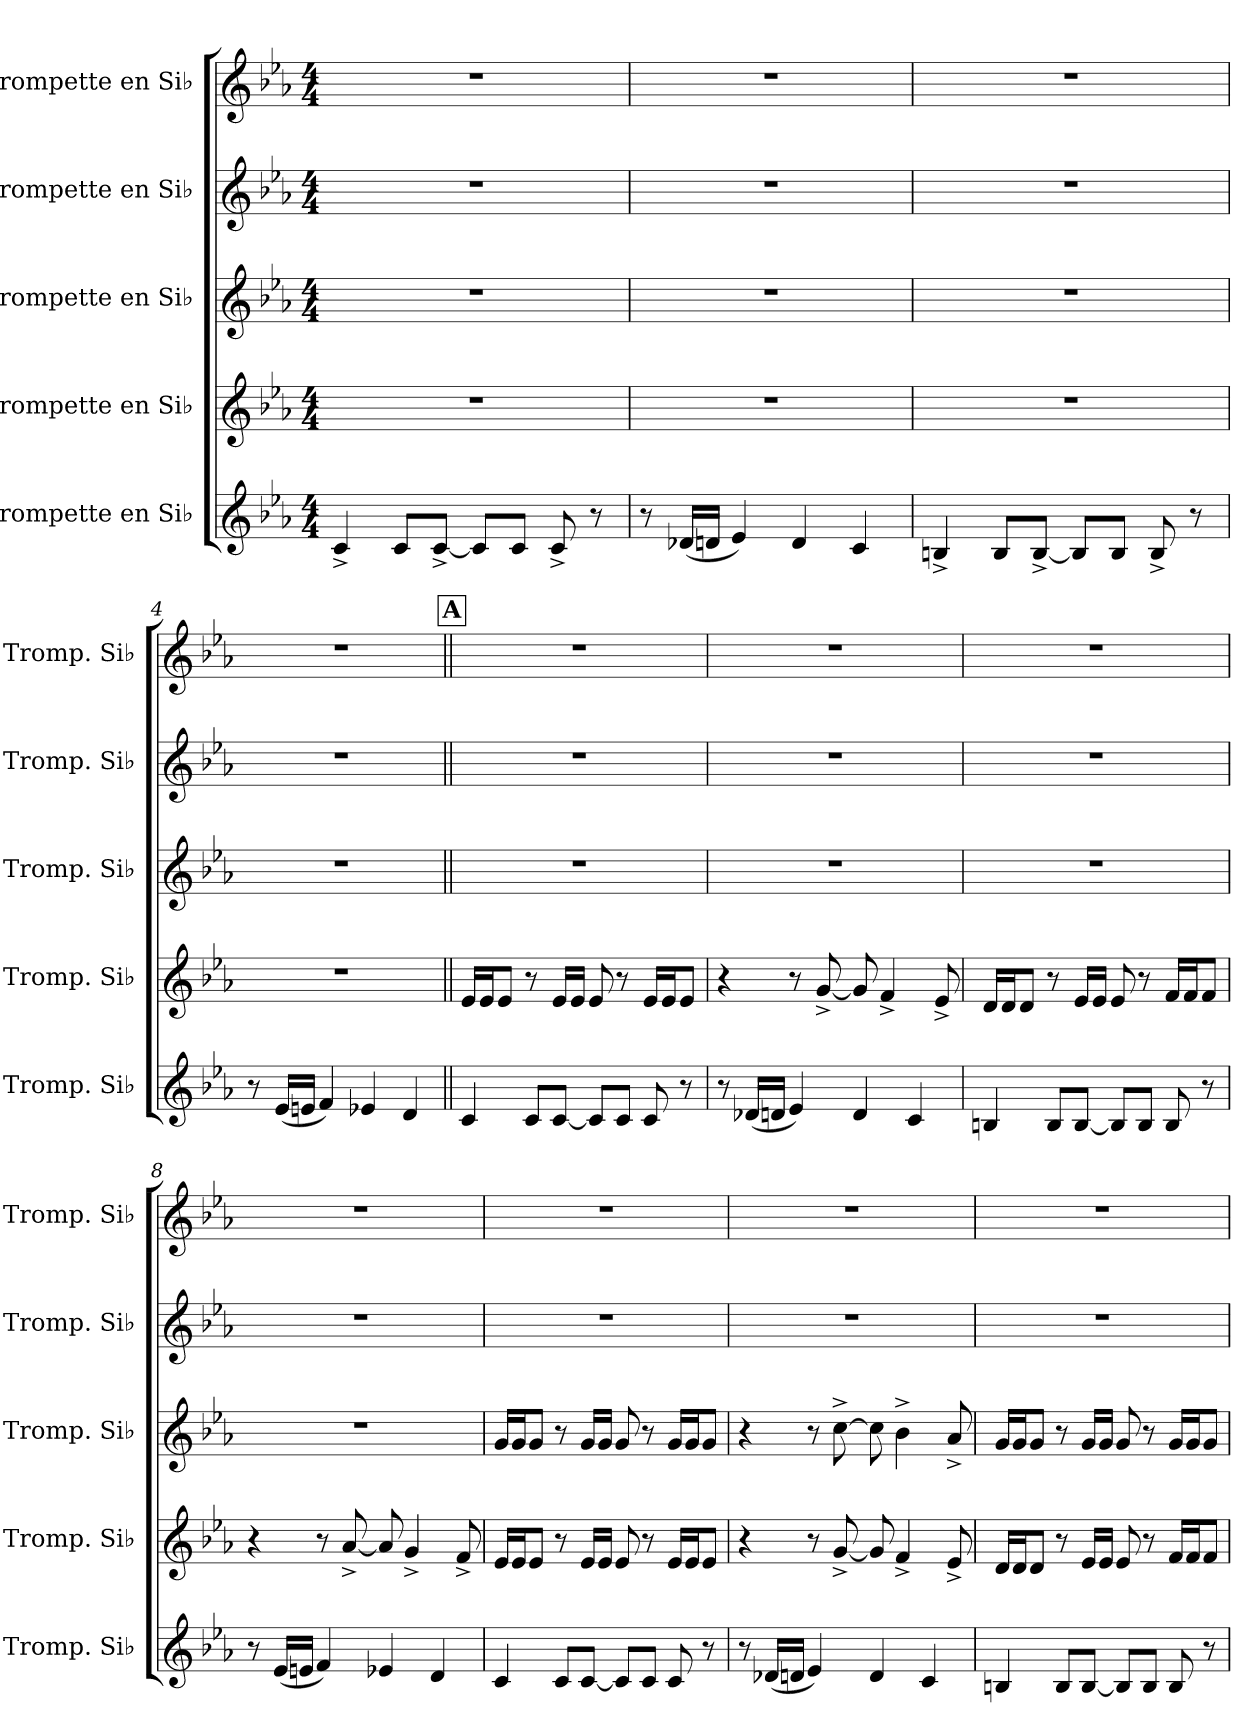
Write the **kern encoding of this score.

**kern	**kern	**kern	**kern	**kern
*part5	*part4	*part3	*part2	*part1
*staff5	*staff4	*staff3	*staff2	*staff1
*I"Trompette en Si♭	*I"Trompette en Si♭	*I"Trompette en Si♭	*I"Trompette en Si♭	*I"Trompette en Si♭
*I'Tromp. Si♭	*I'Tromp. Si♭	*I'Tromp. Si♭	*I'Tromp. Si♭	*I'Tromp. Si♭
*clefG2	*clefG2	*clefG2	*clefG2	*clefG2
*ITrd1c2	*ITrd1c2	*ITrd1c2	*ITrd1c2	*ITrd1c2
*k[b-e-a-d-g-]	*k[b-e-a-d-g-]	*k[b-e-a-d-g-]	*k[b-e-a-d-g-]	*k[b-e-a-d-g-]
*M4/4	*M4/4	*M4/4	*M4/4	*M4/4
*MM110	*MM110	*MM110	*MM110	*MM110
=1	=1	=1	=1	=1
4B-^/	1r	1r	1r	1r
8B-/L	.	.	.	.
[8B-^/J	.	.	.	.
8B-/L]	.	.	.	.
8B-/J	.	.	.	.
8B-^/	.	.	.	.
8r	.	.	.	.
=2	=2	=2	=2	=2
8r	1r	1r	1r	1r
(16c-X/LL	.	.	.	.
16cn/JJ	.	.	.	.
4d-/)	.	.	.	.
4c/	.	.	.	.
4B-/	.	.	.	.
=3	=3	=3	=3	=3
4An^/	1r	1r	1r	1r
8A/L	.	.	.	.
[8A^/J	.	.	.	.
8A/L]	.	.	.	.
8A/J	.	.	.	.
8A^/	.	.	.	.
8r	.	.	.	.
=4	=4	=4	=4	=4
8r	1r	1r	1r	1r
(16d-/LL	.	.	.	.
16dn/JJ	.	.	.	.
4e-/)	.	.	.	.
4d-X/	.	.	.	.
4c/	.	.	.	.
!!LO:LB:g=z
!!LO:REH:place=s1:a:B:fs=14:t=A
=5||	=5||	=5||	=5||	=5||
4B-/	16d-/LL	1r	1r	1r
.	16d-/J	.	.	.
.	8d-/J	.	.	.
8B-/L	8r	.	.	.
[8B-/J	16d-/LL	.	.	.
.	16d-/JJ	.	.	.
8B-/L]	8d-/	.	.	.
8B-/J	8r	.	.	.
8B-/	16d-/LL	.	.	.
.	16d-/J	.	.	.
8r	8d-/J	.	.	.
=6	=6	=6	=6	=6
8r	4r	1r	1r	1r
(16c-X/LL	.	.	.	.
16cn/JJ	.	.	.	.
4d-/)	8r	.	.	.
.	[8f^/	.	.	.
4c/	8f/]	.	.	.
.	4e-^/	.	.	.
4B-/	.	.	.	.
.	8d-^/	.	.	.
=7	=7	=7	=7	=7
4An/	16c/LL	1r	1r	1r
.	16c/J	.	.	.
.	8c/J	.	.	.
8A/L	8r	.	.	.
[8A/J	16d-/LL	.	.	.
.	16d-/JJ	.	.	.
8A/L]	8d-/	.	.	.
8A/J	8r	.	.	.
8A/	16e-/LL	.	.	.
.	16e-/J	.	.	.
8r	8e-/J	.	.	.
!!LO:PB:g=z
=8	=8	=8	=8	=8
8r	4r	1r	1r	1r
(16d-/LL	.	.	.	.
16dn/JJ	.	.	.	.
4e-/)	8r	.	.	.
.	[8g-^/	.	.	.
4d-X/	8g-/]	.	.	.
.	4f^/	.	.	.
4c/	.	.	.	.
.	8e-^/	.	.	.
=9	=9	=9	=9	=9
4B-/	16d-/LL	16f/LL	1r	1r
.	16d-/J	16f/J	.	.
.	8d-/J	8f/J	.	.
8B-/L	8r	8r	.	.
[8B-/J	16d-/LL	16f/LL	.	.
.	16d-/JJ	16f/JJ	.	.
8B-/L]	8d-/	8f/	.	.
8B-/J	8r	8r	.	.
8B-/	16d-/LL	16f/LL	.	.
.	16d-/J	16f/J	.	.
8r	8d-/J	8f/J	.	.
=10	=10	=10	=10	=10
8r	4r	4r	1r	1r
(16c-X/LL	.	.	.	.
16cn/JJ	.	.	.	.
4d-/)	8r	8r	.	.
.	[8f^/	[8b-^\	.	.
4c/	8f/]	8b-\]	.	.
.	4e-^/	4a-^\	.	.
4B-/	.	.	.	.
.	8d-^/	8g-^/	.	.
!!LO:LB:g=z
=11	=11	=11	=11	=11
4An/	16c/LL	16f/LL	1r	1r
.	16c/J	16f/J	.	.
.	8c/J	8f/J	.	.
8A/L	8r	8r	.	.
[8A/J	16d-/LL	16f/LL	.	.
.	16d-/JJ	16f/JJ	.	.
8A/L]	8d-/	8f/	.	.
8A/J	8r	8r	.	.
8A/	16e-/LL	16f/LL	.	.
.	16e-/J	16f/J	.	.
8r	8e-/J	8f/J	.	.
=	=	=	=	=
*-	*-	*-	*-	*-
